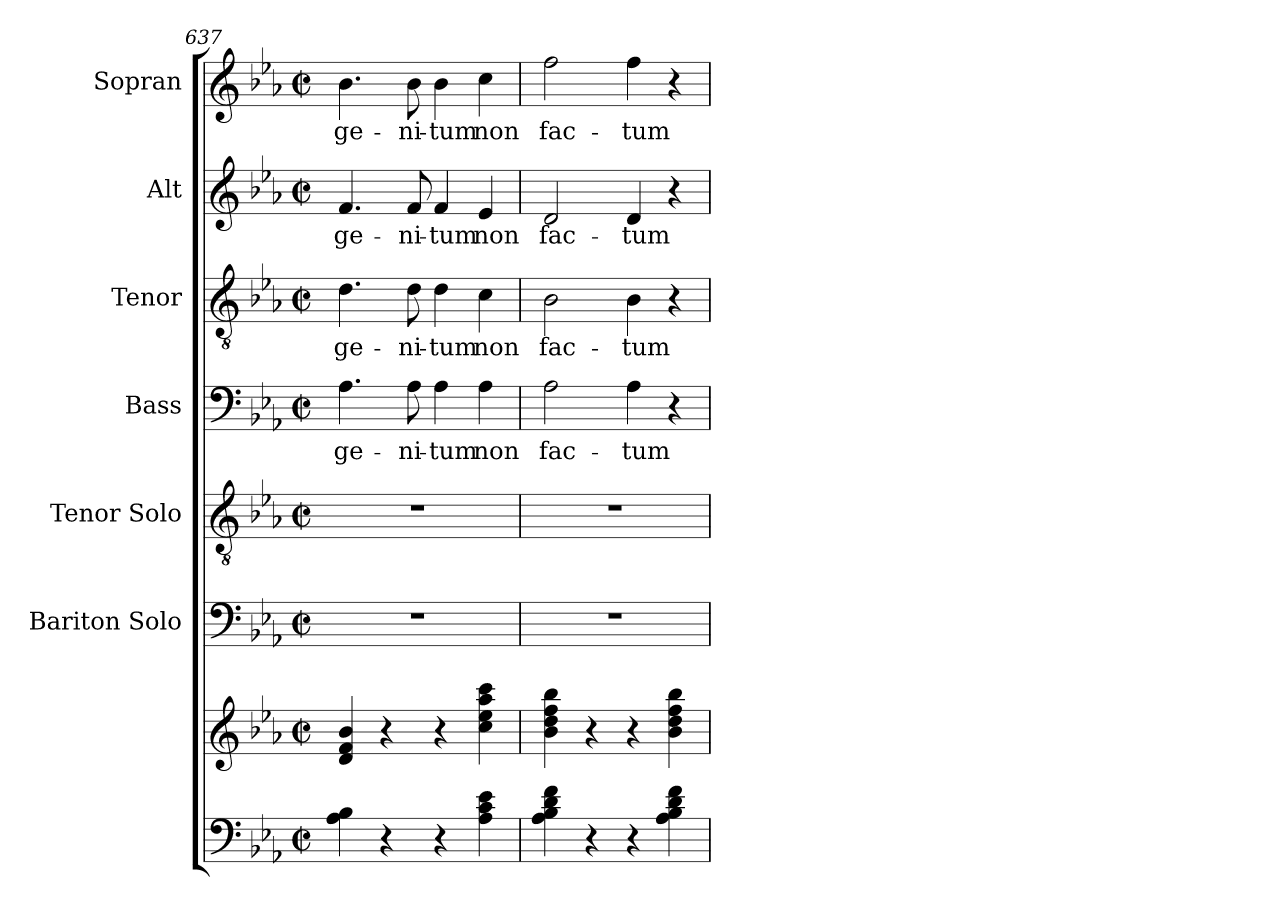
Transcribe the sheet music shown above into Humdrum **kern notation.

**kern	**kern	**kern	**kern	**kern	**text	**kern	**text	**kern	**text	**kern	**text
*part7	*part7	*part6	*part5	*part4	*part4	*part3	*part3	*part2	*part2	*part1	*part1
*staff8	*staff7	*staff6	*staff5	*staff4	*staff4	*staff3	*staff3	*staff2	*staff2	*staff1	*staff1
*	*	*I"Bariton Solo	*I"Tenor Solo	*I"Bass	*	*I"Tenor	*	*I"Alt	*	*I"Sopran	*
*	*	*	*	*I'B.	*	*I'T.	*	*I'A.	*	*I'S.	*
*clefF4	*clefG2	*clefF4	*clefGv2	*clefF4	*	*clefGv2	*	*clefG2	*	*clefG2	*
*k[b-e-a-]	*k[b-e-a-]	*k[b-e-a-]	*k[b-e-a-]	*k[b-e-a-]	*	*k[b-e-a-]	*	*k[b-e-a-]	*	*k[b-e-a-]	*
*E-:	*E-:	*E-:	*E-:	*E-:	*	*E-:	*	*E-:	*	*E-:	*
*M2/2	*M2/2	*M2/2	*M2/2	*M2/2	*	*M2/2	*	*M2/2	*	*M2/2	*
*met(c|)	*met(c|)	*met(c|)	*met(c|)	*met(c|)	*	*met(c|)	*	*met(c|)	*	*met(c|)	*
=637	=637	=637	=637	=637	=637	=637	=637	=637	=637	=637	=637
!	!	!	!	!	!LO:LY:b	!	!LO:LY:b	!	!LO:LY:b	!	!LO:LY:b
4A-\ 4B-\	4d/ 4f/ 4b-/	1r	1r	4.A-\	ge-	4.d\	ge-	4.f/	ge-	4.b-\	ge-
4r	4r	.	.	.	.	.	.	.	.	.	.
!	!	!	!	!	!LO:LY:b	!	!LO:LY:b	!	!LO:LY:b	!	!LO:LY:b
.	.	.	.	8A-\	-ni-	8d\	-ni-	8f/	-ni-	8b-\	-ni-
!	!	!	!	!	!LO:LY:b	!	!LO:LY:b	!	!LO:LY:b	!	!LO:LY:b
4r	4r	.	.	4A-\	-tum	4d\	-tum	4f/	-tum	4b-\	-tum
!	!	!	!	!	!LO:LY:b	!	!LO:LY:b	!	!LO:LY:b	!	!LO:LY:b
4A-\ 4c\ 4e-\	4cc\ 4ee-\ 4aa-\ 4ccc\	.	.	4A-\	non	4c\	non	4e-/	non	4cc\	non
=638	=638	=638	=638	=638	=638	=638	=638	=638	=638	=638	=638
!	!	!	!	!	!LO:LY:b	!	!LO:LY:b	!	!LO:LY:b	!	!LO:LY:b
4A-\ 4B-\ 4d\ 4f\	4b-\ 4dd\ 4ff\ 4bb-\	1r	1r	2A-\	fac-	2B-\	fac-	2d/	fac-	2ff\	fac-
4r	4r	.	.	.	.	.	.	.	.	.	.
!	!	!	!	!	!LO:LY:b	!	!LO:LY:b	!	!LO:LY:b	!	!LO:LY:b
4r	4r	.	.	4A-\	-tum	4B-\	-tum	4d/	-tum	4ff\	-tum
4A-\ 4B-\ 4d\ 4f\	4b-\ 4dd\ 4ff\ 4bb-\	.	.	4r	.	4r	.	4r	.	4r	.
=	=	=	=	=	=	=	=	=	=	=	=
*-	*-	*-	*-	*-	*-	*-	*-	*-	*-	*-	*-
